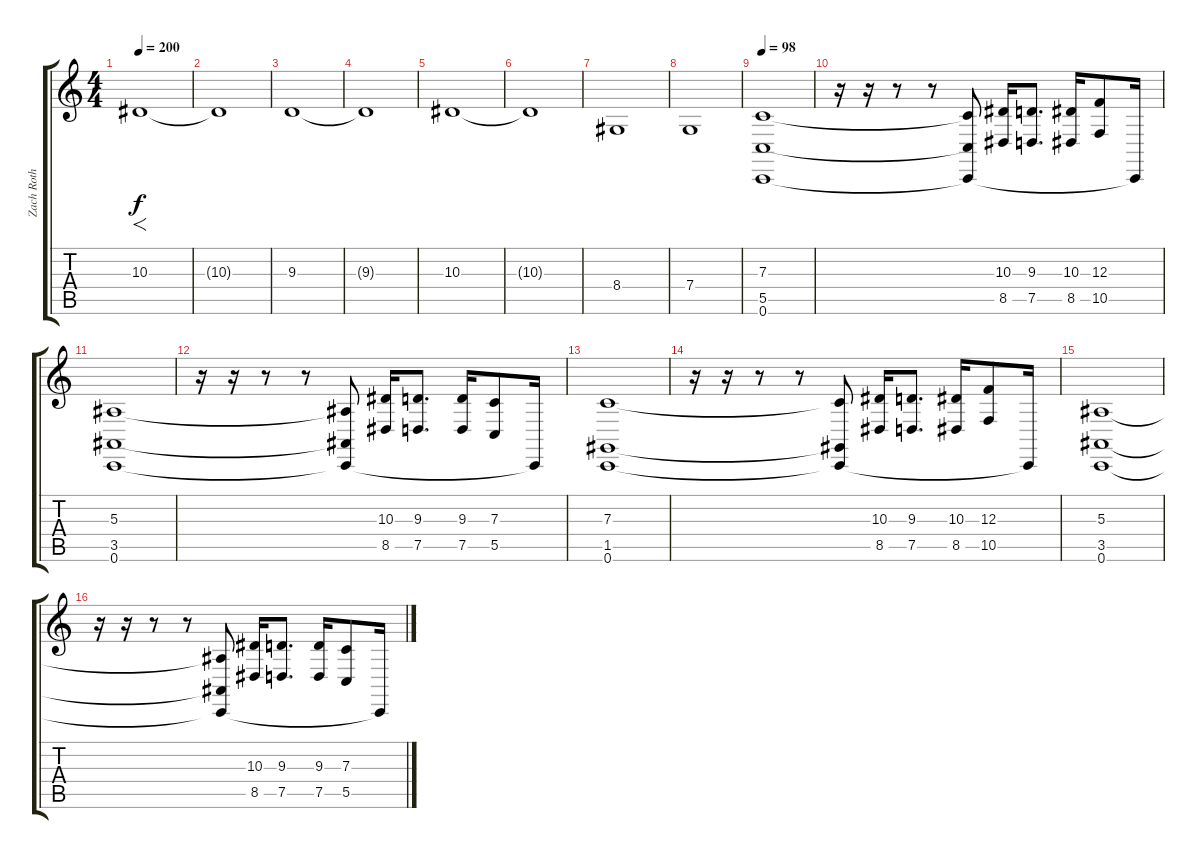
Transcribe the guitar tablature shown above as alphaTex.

\track ("Zach Roth" "Zach Roth") {instrument choiraahs}
\staff {score tabs}
\tuning (E4 B3 F3 C3 G2 C2) {hide}
\ts (4 4)
\tempo 200
\clef g2
\ks c
10.3.1{f dy f volume 8} |
10.3{t}.1 |
9.3.1 |
9.3{t}.1 |
10.3.1 |
10.3{t}.1 |
8.4.1 |
7.4.1 |
\tempo 98
(7.3 5.5 0.6).1{volume 10} |
r.16 r.16 r.8 r.8 (7.3{t} 5.5{t} 0.6{t}).8 (10.3 8.5).16 (9.3 7.5).8{d} (10.3 8.5).16 (12.3 10.5).8 0.6{t}.16 |
(5.3 3.5 0.6).1 |
r.16 r.16 r.8 r.8 (5.3{t} 3.5{t} 0.6{t}).8 (10.3 8.5).16 (9.3 7.5).8{d} (9.3 7.5).16 (7.3 5.5).8 0.6{t}.16 |
(7.3 1.5 0.6).1 |
r.16 r.16 r.8 r.8 (7.3{t} 1.5{t} 0.6{t}).8 (10.3 8.5).16 (9.3 7.5).8{d} (10.3 8.5).16 (12.3 10.5).8 0.6{t}.16 |
(5.3 3.5 0.6).1 |
r.16 r.16 r.8 r.8 (5.3{t} 3.5{t} 0.6{t}).8 (10.3 8.5).16 (9.3 7.5).8{d} (9.3 7.5).16 (7.3 5.5).8{volume 0} 0.6{t}.16
